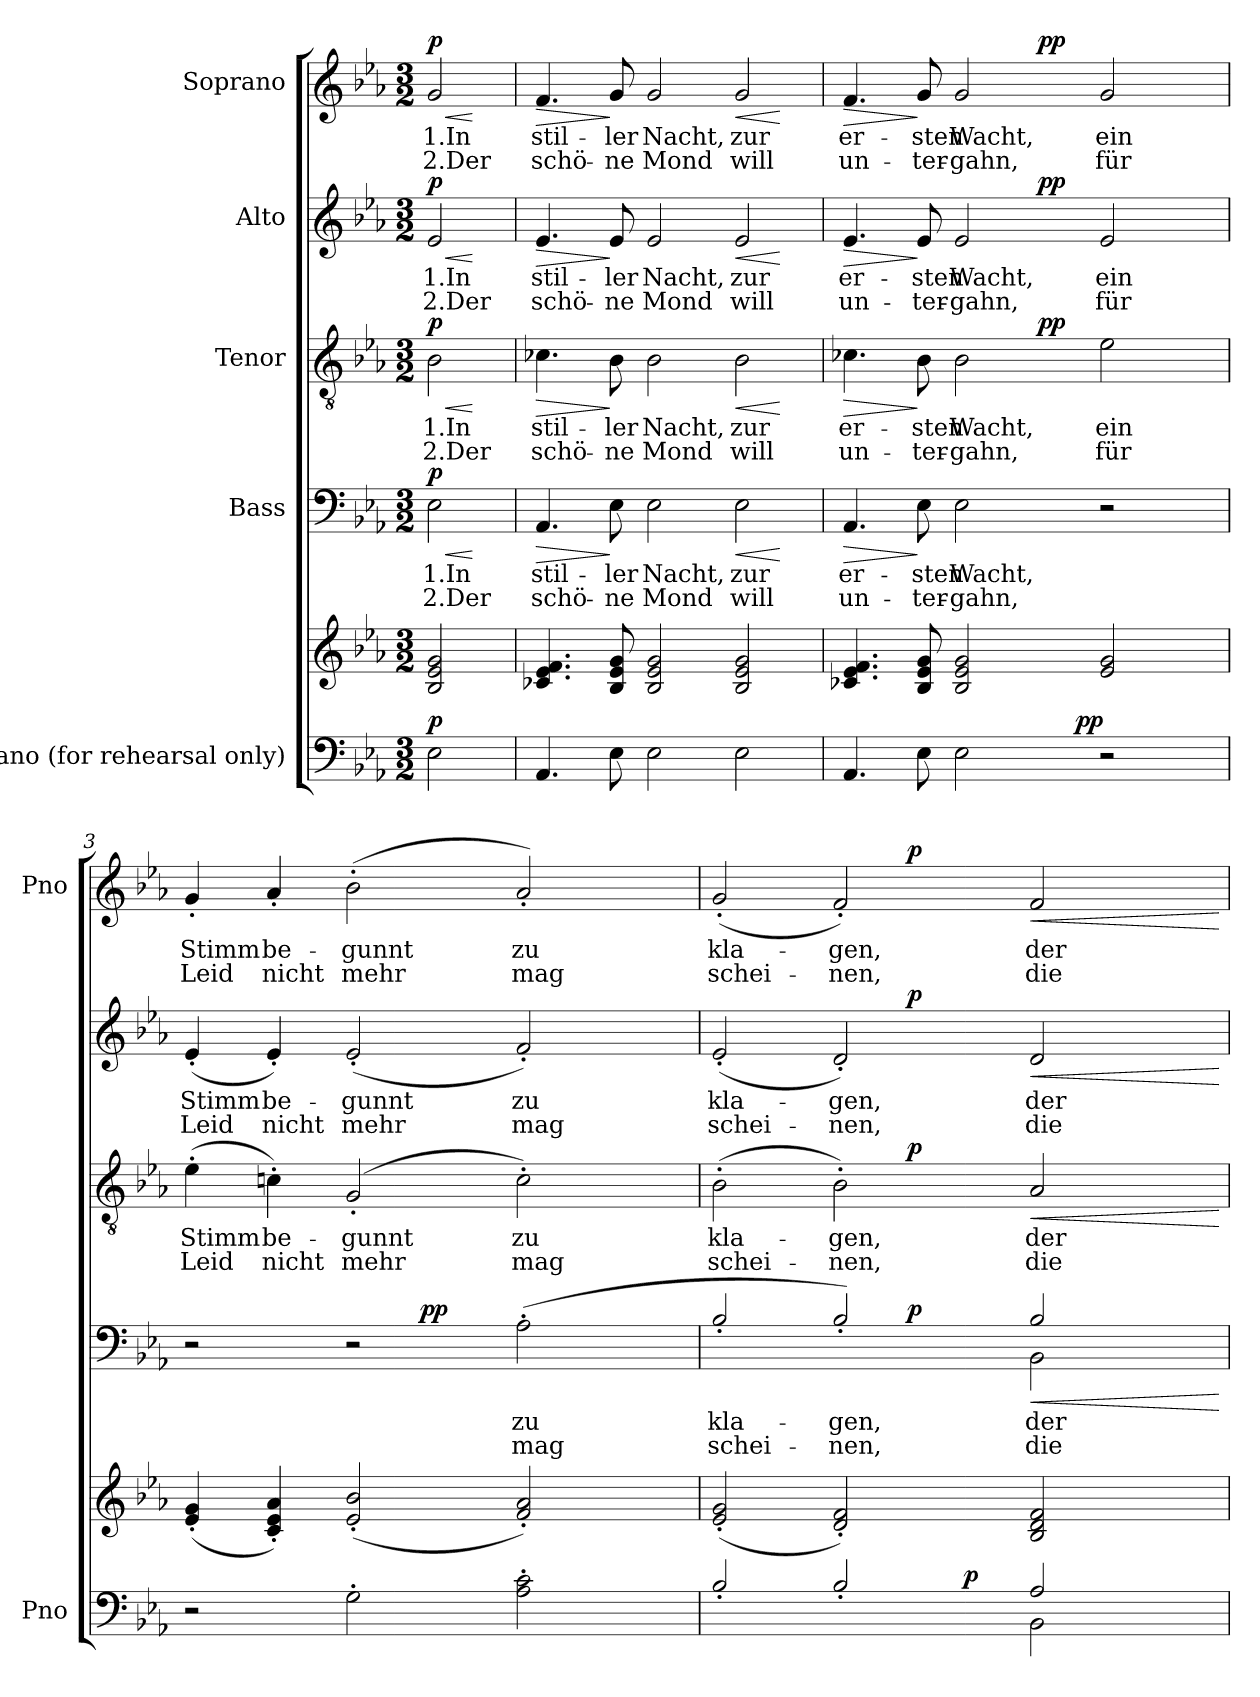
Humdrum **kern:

**kern	**kern	**dynam	**kern	**text	**text	**dynam	**kern	**text	**text	**dynam	**kern	**text	**text	**dynam	**kern	**text	**text	**dynam
*part5	*part5	*part5	*part4	*part4	*part4	*part4	*part3	*part3	*part3	*part3	*part2	*part2	*part2	*part2	*part1	*part1	*part1	*part1
*staff6	*staff5	*staff5/6	*staff4	*staff4	*staff4	*staff4	*staff3	*staff3	*staff3	*staff3	*staff2	*staff2	*staff2	*staff2	*staff1	*staff1	*staff1	*staff1
*I"Piano (for rehearsal  only)	*	*	*I"Bass	*	*	*	*I"Tenor	*	*	*	*I"Alto	*	*	*	*I"Soprano	*	*	*
*I'Pno	*	*	*	*	*	*	*	*	*	*	*	*	*	*	*I'Pno	*	*	*
*clefF4	*clefG2	*	*clefF4	*	*	*	*clefGv2	*	*	*	*clefG2	*	*	*	*clefG2	*	*	*
*k[b-e-a-]	*k[b-e-a-]	*	*k[b-e-a-]	*	*	*	*k[b-e-a-]	*	*	*	*k[b-e-a-]	*	*	*	*k[b-e-a-]	*	*	*
*E-:	*E-:	*	*E-:	*	*	*	*E-:	*	*	*	*E-:	*	*	*	*E-:	*	*	*
*M3/2	*M3/2	*	*M3/2	*	*	*	*M3/2	*	*	*	*M3/2	*	*	*	*M3/2	*	*	*
=	=	=	=	=	=	=	=	=	=	=	=	=	=	=	=	=	=	=
!	!	!LO:DY:a=2	!	!	!	!LO:HP:b	!	!	!	!LO:HP:b	!	!	!	!LO:HP:b	!	!	!	!LO:HP:b
!	!	!	!	!	!	!LO:DY:n=1:a	!	!	!	!LO:DY:n=1:a	!	!	!	!LO:DY:n=1:a	!	!	!	!LO:DY:n=1:a
2E-\	2B-/ 2e-/ 2g/	p	2E-\	1.In	2.Der	< p	2B-\	1.In	2.Der	< p	2e-/	1.In	2.Der	< p	2g/	1.In	2.Der	< p
.	.	.	.	.	.	[	.	.	.	[	.	.	.	[	.	.	.	[
=1	=1	=1	=1	=1	=1	=1	=1	=1	=1	=1	=1	=1	=1	=1	=1	=1	=1	=1
!	!	!	!	!	!	!LO:HP:b	!	!	!	!LO:HP:b	!	!	!	!LO:HP:b	!	!	!	!LO:HP:b
4.AA-/	4.c-X/ 4.e-/ 4.f/	.	4.AA-/	stil-	schö-	>	4.c-X\	stil-	-schö-	>	4.e-/	stil-	schö-	>	4.f/	stil-	schö-	>
8E-\	8B-/ 8e-/ 8g/	.	8E-\	-ler	-ne	]	8B-\	-ler	ne	]	8e-/	-ler	-ne	]	8g/	-ler	-ne	]
2E-\	2B-/ 2e-/ 2g/	.	2E-\	Nacht,	Mond	.	2B-\	Nacht,	Mond	.	2e-/	Nacht,	Mond	.	2g/	Nacht,	Mond	.
!	!	!	!	!	!	!LO:HP:b	!	!	!	!LO:HP:b	!	!	!	!LO:HP:b	!	!	!	!LO:HP:b
2E-\	2B-/ 2e-/ 2g/	.	2E-\	zur	will	<	2B-\	zur	will	<	2e-/	zur	will	<	2g/	zur	will	<
.	.	.	.	.	.	[	.	.	.	[	.	.	.	[	.	.	.	[
=2	=2	=2	=2	=2	=2	=2	=2	=2	=2	=2	=2	=2	=2	=2	=2	=2	=2	=2
!	!	!	!	!	!	!LO:HP:b	!	!	!	!LO:HP:b	!	!	!	!LO:HP:b	!	!	!	!LO:HP:b
*^	*	*	*	*	*	*	*^	*	*	*	*^	*	*	*	*^	*	*	*
4.AA-/	2...ryy	4.c-X/ 4.e-/ 4.f/	.	4.AA-/	er-	un-	>	4.c-X\	2ryy	er-	un-	>	4.e-/	2ryy	er-	un-	>	4.f/	2ryy	er-	un-	>
8E-\	.	8B-/ 8e-/ 8g/	.	8E-\	-sten	-ter-	]	8B-\	.	-sten	-ter-	]	8e-/	.	-sten	-ter-	]	8g/	.	-sten	-ter-	]
2E-\	.	2B-/ 2e-/ 2g/	.	2E-\	Wacht,	-gahn,	.	2B-\	4ryy	Wacht,	-gahn,	.	2e-/	4ryy	Wacht,	-gahn,	.	2g/	4ryy	Wacht,	-gahn,	.
.	.	.	.	.	.	.	.	.	16ryy	.	.	.	.	16ryy	.	.	.	.	16ryy	.	.	.
!	!	!	!	!	!	!	!	!	!	!	!	!LO:DY:a	!	!	!	!	!LO:DY:a	!	!	!	!	!LO:DY:a
.	.	.	.	.	.	.	.	.	2ryy	.	.	pp	.	2ryy	.	.	pp	.	2ryy	.	.	pp
!	!	!	!LO:DY:a=2	!	!	!	!	!	!	!	!	!	!	!	!	!	!	!	!	!	!	!
.	2ryy	.	pp	.	.	.	.	.	.	.	.	.	.	.	.	.	.	.	.	.	.	.
2r	.	2e-/ 2g/	.	2r	.	.	.	2e-\	.	ein	für	.	2e-/	.	ein	für	.	2g/	.	ein	für	.
.	.	.	.	.	.	.	.	.	8.ryy	.	.	.	.	8.ryy	.	.	.	.	8.ryy	.	.	.
.	16ryy	.	.	.	.	.	.	.	.	.	.	.	.	.	.	.	.	.	.	.	.	.
*	*	*	*	*	*	*	*	*v	*v	*	*	*	*	*	*	*	*	*v	*v	*	*	*
*v	*v	*	*	*	*	*	*	*	*	*	*	*v	*v	*	*	*	*	*	*	*
!!LO:LB:g=z
=3	=3	=3	=3	=3	=3	=3	=3	=3	=3	=3	=3	=3	=3	=3	=3	=3	=3	=3
*	*	*	*^	*	*	*	*	*	*	*	*	*	*	*	*	*	*	*
2r	(4e-/'> 4g/'>	.	2r	2ryy	.	.	.	(4e-'>\	Stimm	Leid	.	(4e-'>/	Stimm	Leid	.	4g'>/	Stimm	Leid	.
.	4c/'> 4e-/'> 4a-/'>)	.	.	.	.	.	.	4cn'>\)	be-	nicht	.	4e-'>/)	be-	nicht	.	4a-'>/	be-	nicht	.
2G'>\	(2e-/'> 2b-/'>	.	2r	8ryy	.	.	.	(2G'>/	-gunnt	mehr	.	(2e-'>/	-gunnt	mehr	.	(2b-'>\	-gunnt	mehr	.
.	.	.	.	32ryy	.	.	.	.	.	.	.	.	.	.	.	.	.	.	.
!	!	!	!	!	!	!	!LO:DY:a	!	!	!	!	!	!	!	!	!	!	!	!
.	.	.	.	2ryy	.	.	pp	.	.	.	.	.	.	.	.	.	.	.	.
2A-\'> 2c\'>	2f/'> 2a-/'>)	.	(2A-'>\	.	zu	mag	.	2c'>\)	zu	mag	.	2f'>/)	zu	mag	.	2a-'>/)	zu	mag	.
.	.	.	.	4ryy	.	.	.	.	.	.	.	.	.	.	.	.	.	.	.
.	.	.	.	16.ryy	.	.	.	.	.	.	.	.	.	.	.	.	.	.	.
=4	=4	=4	=4	=4	=4	=4	=4	=4	=4	=4	=4	=4	=4	=4	=4	=4	=4	=4	=4
*^	*	*	*	*^	*	*	*	*^	*	*	*	*^	*	*	*	*^	*	*	*
*	*^	*	*	*	*	*	*	*	*	*	*	*	*	*	*	*	*	*	*	*	*	*	*	*
2B-'>/	2ryy	2ryy	(2e-/'> 2g/'>	.	2B-'>/	2ryy	2ryy	kla-	schei-	.	(2B-'>\	2ryy	kla-	schei-	.	(2e-'>/	2ryy	kla-	schei-	.	(2g'>/	2ryy	kla-	schei-	.
2B-'>/	2ryy	4ryy	2d/'> 2f/'>)	.	2B-'>/)	2ryy	8..ryy	-gen,	-nen,	.	2B-'>\)	8..ryy	-gen,	-nen,	.	2d'>/)	8..ryy	-gen,	-nen,	.	2f'>/)	8..ryy	-gen,	-nen,	.
!	!	!	!	!	!	!	!	!	!	!LO:DY:a	!	!	!	!	!LO:DY:a	!	!	!	!	!LO:DY:a	!	!	!	!	!LO:DY:a
.	.	.	.	.	.	.	2ryy	.	.	p	.	2ryy	.	.	p	.	2ryy	.	.	p	.	2ryy	.	.	p
.	.	16ryy	.	.	.	.	.	.	.	.	.	.	.	.	.	.	.	.	.	.	.	.	.	.	.
!	!	!	!	!LO:DY:a=2	!	!	!	!	!	!	!	!	!	!	!	!	!	!	!	!	!	!	!	!	!
.	.	2ryy	.	p	.	.	.	.	.	.	.	.	.	.	.	.	.	.	.	.	.	.	.	.	.
!	!	!	!	!	!	!	!	!	!	!LO:HP:b	!	!	!	!	!LO:HP:b	!	!	!	!	!LO:HP:b	!	!	!	!	!LO:HP:b
2A-/	2BB-\	.	2B-/ 2d/ 2f/	.	2B-/	2BB-\	.	der	die	<	2A-/	.	der	die	<	2d/	.	der	die	<	2f/	.	der	die	<
.	.	.	.	.	.	.	4ryy	.	.	.	.	4ryy	.	.	.	.	4ryy	.	.	.	.	4ryy	.	.	.
.	.	8.ryy	.	.	.	.	.	.	.	.	.	.	.	.	.	.	.	.	.	.	.	.	.	.	.
.	.	.	.	.	.	.	32ryy	.	.	.	.	32ryy	.	.	.	.	32ryy	.	.	.	.	32ryy	.	.	.
.	.	.	.	.	.	.	.	.	.	[	.	.	.	.	[	.	.	.	.	[	.	.	.	.	[
*	*	*	*	*	*v	*v	*v	*	*	*	*	*	*	*	*	*v	*v	*	*	*	*v	*v	*	*	*
*v	*v	*v	*	*	*	*	*	*	*v	*v	*	*	*	*	*	*	*	*	*	*	*
=	=	=	=	=	=	=	=	=	=	=	=	=	=	=	=	=	=	=
*-	*-	*-	*-	*-	*-	*-	*-	*-	*-	*-	*-	*-	*-	*-	*-	*-	*-	*-
